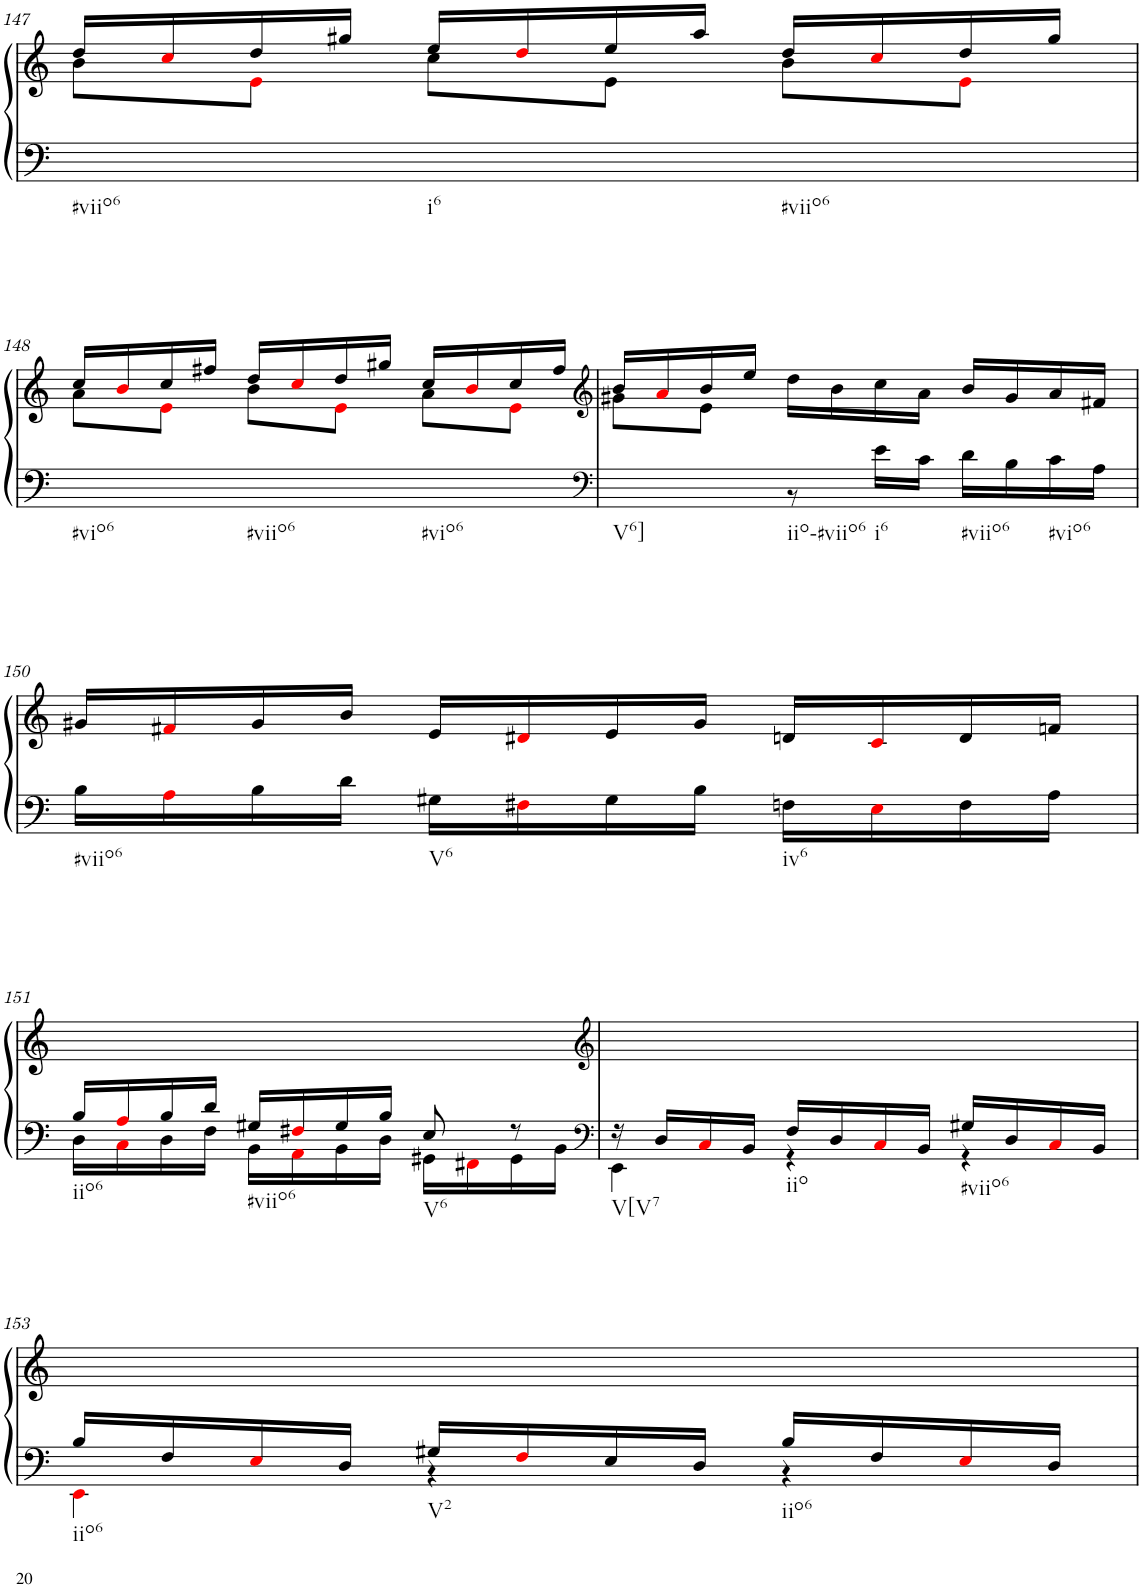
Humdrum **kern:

**kern	**kern
*part1	*part1
*staff2	*staff1
*I"Klavier linke Hand	*
!!LO:PB:g=z
*clefF4	*clefG2
*k[]	*k[]
*M3/4	*M3/4
=147	=147
*	*^
!LO:TX:b:t=#viio6	!	!
!LO:TX:b:t=i6	!	!
!LO:TX:b:t=#viio6	!	!
2.ryy	16dd/LL	8b\L
.	16cci/	.
.	16dd/	8ei\J
.	16gg#X/JJ	.
.	16ee/LL	8cc\L
.	16ddi/	.
.	16ee/	8e\J
.	16aa/JJ	.
.	16dd/LL	8b\L
.	16cci/	.
.	16dd/	8ei\J
.	16gg#/JJ	.
!!LO:LB:g=z	!!
=148	=148	=148
!LO:TX:b:t=#vio6	!	!
!LO:TX:b:t=#viio6	!	!
!LO:TX:b:t=#vio6	!	!
2.ryy	16cc/LL	8a\L
.	16bi/	.
.	16cc/	8ei\J
.	16ff#X/JJ	.
.	16dd/LL	8b\L
.	16cci/	.
.	16dd/	8ei\J
.	16gg#X/JJ	.
.	16cc/LL	8a\L
.	16bi/	.
.	16cc/	8ei\J
.	16ff#/JJ	.
=149	=149	=149
*clefF4	*clefG2	*
*^	*	*
!LO:TX:b:t=V6]	!	!	!
!LO:TX:b:t=iio-#viio6	!	!	!
!LO:TX:b:t=i6	!	!	!
!LO:TX:b:t=#viio6	!	!	!
!LO:TX:b:t=#vio6	!	!	!
2.ryy	4ryy	16b/LL	8g#X\L
.	.	16ai/	.
.	.	16b/	8e\J
.	.	16ee/JJ	.
.	8r	16dd\LL	2ryy
.	.	16b\	.
.	16e\LL	16cc\	.
.	16c\JJ	16a\JJ	.
.	16d\LL	16b/LL	.
.	16B\	16g#/	.
.	16c\	16a/	.
.	16A\JJ	16f#X/JJ	.
*	*	*v	*v
!!LO:LB:g=z
=150	=150	=150
!LO:TX:b:t=#viio6	!	!
!LO:TX:b:t=V6	!	!
!LO:TX:b:t=iv6	!	!
2.ryy	16B\LL	16g#X/LL
.	16Ai\	16f#Xi/
.	16B\	16g#/
.	16d\JJ	16b/JJ
.	16G#X\LL	16e/LL
.	16F#Xi\	16d#Xi/
.	16G#\	16e/
.	16B\JJ	16g#/JJ
.	16Fn\LL	16dn/LL
.	16Ei\	16ci/
.	16F\	16d/
.	16A\JJ	16fn/JJ
!!LO:LB:g=z
=151	=151	=151
!LO:TX:b:t=iio6	!	!
16B/LL	16D\LL	2.ryy
16Ai/	16Ci\	.
16B/	16D\	.
16d/JJ	16F\JJ	.
!LO:TX:b:t=#viio6	!	!
16G#X/LL	16BB\LL	.
16F#Xi/	16AAi\	.
16G#/	16BB\	.
16B/JJ	16D\JJ	.
!LO:TX:b:t=V6	!	!
8E/	16GG#X\LL	.
.	16FF#Xi\	.
8r	16GG#\	.
.	16BB\JJ	.
=152	=152	=152
*clefF4	*	*clefG2
!LO:TX:b:t=V[V7	!	!
16r	4EE\	2.ryy
16D/LL	.	.
16Ci/	.	.
16BB/JJ	.	.
!LO:TX:b:t=iio	!	!
16F/LL	4r	.
16D/	.	.
16Ci/	.	.
16BB/JJ	.	.
!LO:TX:b:t=#viio6	!	!
16G#X/LL	4r	.
16D/	.	.
16Ci/	.	.
16BB/JJ	.	.
!!LO:LB:g=z
=153	=153	=153
!LO:TX:b:t=iio6	!	!
16B/LL	4EEi\	2.ryy
16F/	.	.
16Ei/	.	.
16D/JJ	.	.
!LO:TX:b:t=V2	!	!
16G#X/LL	4r	.
16Fi/	.	.
16E/	.	.
16D/JJ	.	.
!LO:TX:b:t=iio6	!	!
16B/LL	4r	.
16F/	.	.
16Ei/	.	.
16D/JJ	.	.
*v	*v	*
=	=
*-	*-
